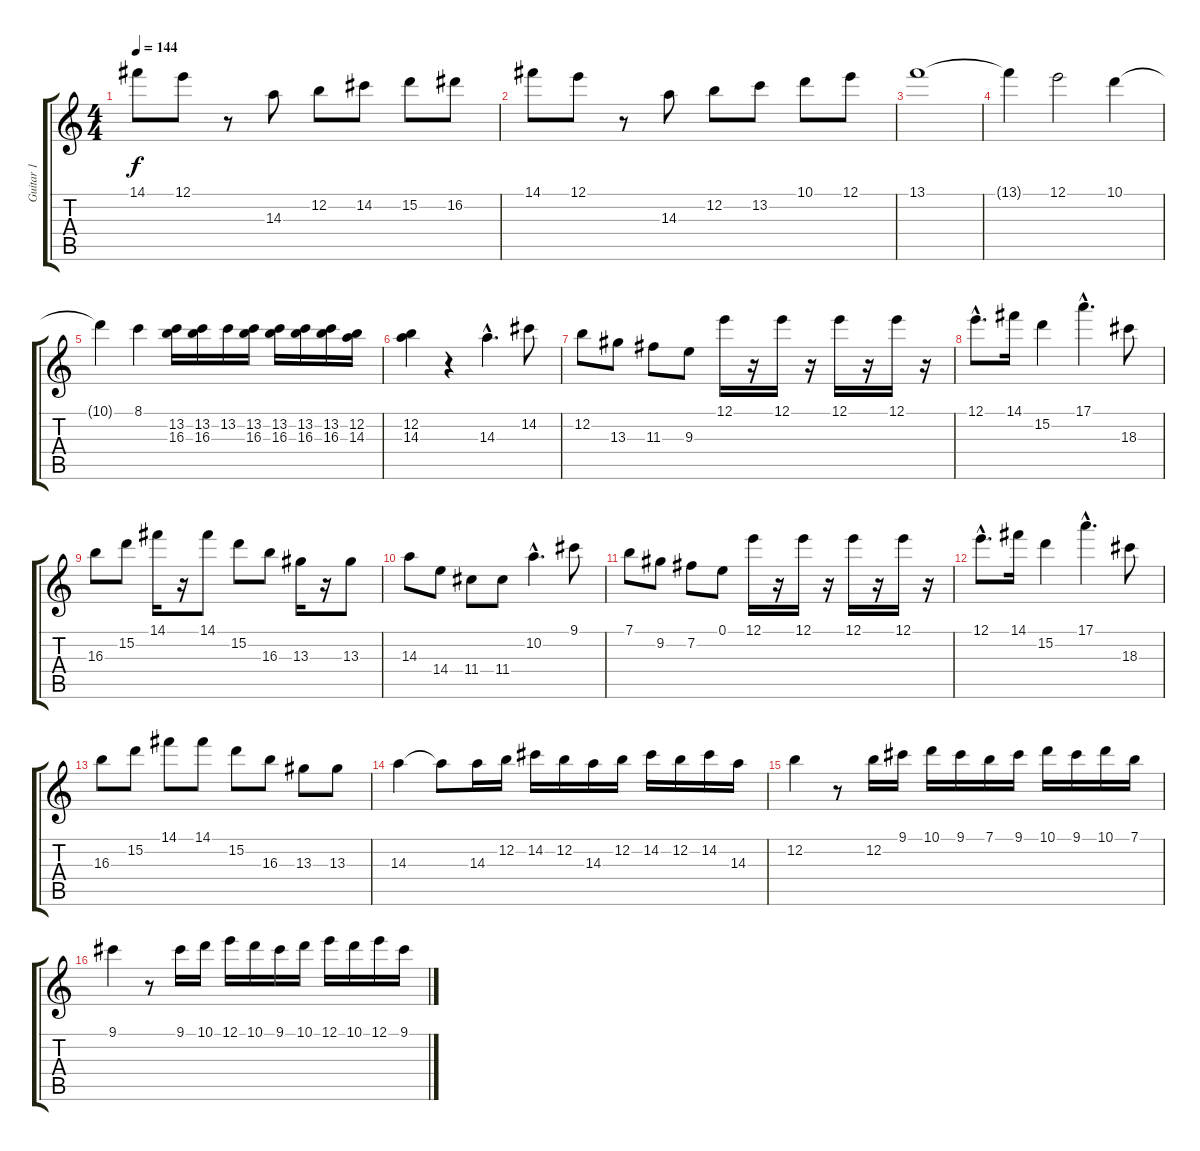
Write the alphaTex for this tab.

\track ("Guitar 1" "Guitar 1") {instrument acousticguitarnylon}
\staff {score tabs}
\tuning (E4 B3 G3 D3 A2 E2) {hide}
\ts (4 4)
\tempo 144
\clef g2
\ks c
14.1.8{dy f} 12.1.8 r.8 14.3.8 12.2.8 14.2.8 15.2.8 16.2.8 |
14.1.8 12.1.8 r.8 14.3.8 12.2.8 13.2.8 10.1.8 12.1.8 |
13.1.1 |
13.1{t}.4 12.1.2 10.1.4 |
10.1{t}.4 8.1.4 (13.2 16.3).16 (13.2 16.3).16 13.2.16 (13.2 16.3).16 (13.2 16.3).16 (13.2 16.3).16 (13.2 16.3).16 (12.2 14.3).16 |
(12.2 14.3).4 r.4 14.3{hac}.4{d} 14.2.8 |
12.2.8 13.3.8 11.3.8 9.3.8 12.1.16 r.16 12.1.16 r.16 12.1.16 r.16 12.1.16 r.16 |
12.1{hac}.8{d} 14.1.16 15.2.4 17.1{hac}.4{d} 18.3.8 |
16.3.8 15.2.8 14.1.16 r.16 14.1.8 15.2.8 16.3.8 13.3.16 r.16 13.3.8 |
14.3.8 14.4.8 11.4.8 11.4.8 10.2{hac}.4{d} 9.1.8 |
7.1.8 9.2.8 7.2.8 0.1.8 12.1.16 r.16 12.1.16 r.16 12.1.16 r.16 12.1.16 r.16 |
12.1{hac}.8{d} 14.1.16 15.2.4 17.1{hac}.4{d} 18.3.8 |
16.3.8 15.2.8 14.1.8 14.1.8 15.2.8 16.3.8 13.3.8 13.3.8 |
14.3.4 14.3{t}.8 14.3.16 12.2.16 14.2.16 12.2.16 14.3.16 12.2.16 14.2.16 12.2.16 14.2.16 14.3.16 |
12.2.4 r.8 12.2.16 9.1.16 10.1.16 9.1.16 7.1.16 9.1.16 10.1.16 9.1.16 10.1.16 7.1.16 |
9.1.4 r.8 9.1.16 10.1.16 12.1.16 10.1.16 9.1.16 10.1.16 12.1.16 10.1.16 12.1.16 9.1.16
